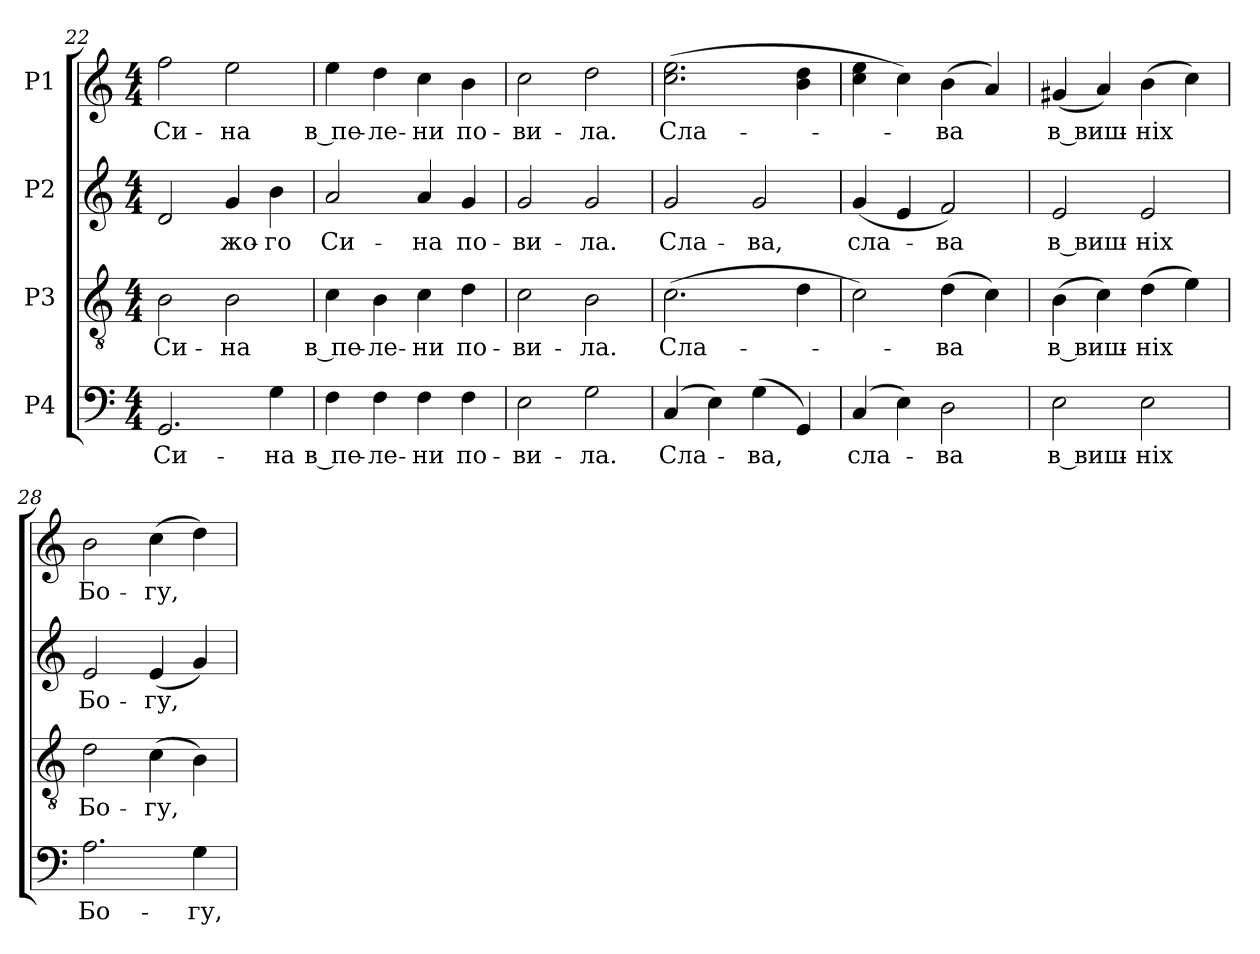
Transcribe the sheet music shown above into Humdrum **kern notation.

**kern	**text	**kern	**text	**kern	**text	**kern	**text
*part4	*part4	*part3	*part3	*part2	*part2	*part1	*part1
*staff4	*staff4	*staff3	*staff3	*staff2	*staff2	*staff1	*staff1
*I"P4	*	*I"P3	*	*I"P2	*	*I"P1	*
*clefF4	*	*clefGv2	*	*clefG2	*	*clefG2	*
*	*	*ITrd7c12	*	*	*	*	*
*k[]	*	*k[]	*	*k[]	*	*k[]	*
*C:	*	*C:	*	*C:	*	*C:	*
*M4/4	*	*M4/4	*	*M4/4	*	*M4/4	*
=22	=22	=22	=22	=22	=22	=22	=22
!	!LO:LY:b:color=#000000	!	!	!	!	!	!
!	!	!	!LO:LY:b:color=#000000	!	!	!	!
!	!	!	!	!	!	!	!LO:LY:b:color=#000000
2.GGi/	Си-	2BBi\	Си-	2di/	.	2ffi\	Си-
!	!	!	!LO:LY:b:color=#000000	!	!	!	!
!	!	!	!	!	!LO:LY:b:color=#000000	!	!
!	!	!	!	!	!	!	!LO:LY:b:color=#000000
.	.	2BBi\	-на	4gi/	-жо-	2eei\	-на
!	!LO:LY:b:color=#000000	!	!	!	!	!	!
!	!	!	!	!	!LO:LY:b:color=#000000	!	!
4Gi\	-на	.	.	4bi\	-го	.	.
=23	=23	=23	=23	=23	=23	=23	=23
!	!LO:LY:b:color=#000000	!	!	!	!	!	!
!	!	!	!LO:LY:b:color=#000000	!	!	!	!
!	!	!	!	!	!LO:LY:b:color=#000000	!	!
!	!	!	!	!	!	!	!LO:LY:b:color=#000000
4Fi\	в пе-	4Ci\	в пе-	2ai/	Си-	4eei\	в пе-
!	!LO:LY:b:color=#000000	!	!	!	!	!	!
!	!	!	!LO:LY:b:color=#000000	!	!	!	!
!	!	!	!	!	!	!	!LO:LY:b:color=#000000
4Fi\	-ле-	4BBi\	-ле-	.	.	4ddi\	-ле-
!	!LO:LY:b:color=#000000	!	!	!	!	!	!
!	!	!	!LO:LY:b:color=#000000	!	!	!	!
!	!	!	!	!	!LO:LY:b:color=#000000	!	!
!	!	!	!	!	!	!	!LO:LY:b:color=#000000
4Fi\	-ни	4Ci\	-ни	4ai/	-на	4cci\	-ни
!	!LO:LY:b:color=#000000	!	!	!	!	!	!
!	!	!	!LO:LY:b:color=#000000	!	!	!	!
!	!	!	!	!	!LO:LY:b:color=#000000	!	!
!	!	!	!	!	!	!	!LO:LY:b:color=#000000
4Fi\	по-	4Di\	по-	4gi/	по-	4bi\	по-
!!LO:LB:g=z
=24	=24	=24	=24	=24	=24	=24	=24
!	!LO:LY:b:color=#000000	!	!	!	!	!	!
!	!	!	!LO:LY:b:color=#000000	!	!	!	!
!	!	!	!	!	!LO:LY:b:color=#000000	!	!
!	!	!	!	!	!	!	!LO:LY:b:color=#000000
2Ei\	ви-	2Ci\	ви-	2gi/	ви-	2cci\	ви-
!	!LO:LY:b:color=#000000	!	!	!	!	!	!
!	!	!	!LO:LY:b:color=#000000	!	!	!	!
!	!	!	!	!	!LO:LY:b:color=#000000	!	!
!	!	!	!	!	!	!	!LO:LY:b:color=#000000
2Gi\	-ла.	2BBi\	-ла.	2gi/	-ла.	2ddi\	-ла.
=25	=25	=25	=25	=25	=25	=25	=25
!	!LO:LY:b:color=#000000	!	!	!	!	!	!
!	!	!	!LO:LY:b:color=#000000	!	!	!	!
!	!	!	!	!	!LO:LY:b:color=#000000	!	!
!	!	!	!	!	!	!	!LO:LY:b:color=#000000
(4Ci/	Сла-	(2.Ci\	Сла-	2gi/	Сла-	(2.cci\ 2.eei	Сла-
4Ei\)	.	.	.	.	.	.	.
!	!LO:LY:b:color=#000000	!	!	!	!	!	!
!	!	!	!	!	!LO:LY:b:color=#000000	!	!
(4Gi\	-ва,	.	.	2gi/	-ва,	.	.
4GGi/)	.	4Di\	.	.	.	4bi\ 4ddi	.
=26	=26	=26	=26	=26	=26	=26	=26
!	!LO:LY:b:color=#000000	!	!	!	!	!	!
!	!	!	!	!	!LO:LY:b:color=#000000	!	!
(4Ci/	сла-	2Ci\)	.	(4gi/	сла-	4cci\ 4eei	.
4Ei\)	.	.	.	4ei/	.	4cci\)	.
!	!LO:LY:b:color=#000000	!	!	!	!	!	!
!	!	!	!LO:LY:b:color=#000000	!	!	!	!
!	!	!	!	!	!LO:LY:b:color=#000000	!	!
!	!	!	!	!	!	!	!LO:LY:b:color=#000000
2Di\	-ва	(4Di\	-ва	2fi/)	-ва	(4bi\	-ва
.	.	4Ci\)	.	.	.	4ai/)	.
=27	=27	=27	=27	=27	=27	=27	=27
!	!LO:LY:b:color=#000000	!	!	!	!	!	!
!	!	!	!LO:LY:b:color=#000000	!	!	!	!
!	!	!	!	!	!LO:LY:b:color=#000000	!	!
!	!	!	!	!	!	!	!LO:LY:b:color=#000000
2Ei\	в виш-	(4BBi\	в виш-	2ei/	в виш-	(4g#Xi/	в виш-
.	.	4Ci\)	.	.	.	4ai/)	.
!	!LO:LY:b:color=#000000	!	!	!	!	!	!
!	!	!	!LO:LY:b:color=#000000	!	!	!	!
!	!	!	!	!	!LO:LY:b:color=#000000	!	!
!	!	!	!	!	!	!	!LO:LY:b:color=#000000
2Ei\	-ніх	(4Di\	-ніх	2ei/	-ніх	(4bi\	-ніх
.	.	4Ei\)	.	.	.	4cci\)	.
=28	=28	=28	=28	=28	=28	=28	=28
!	!LO:LY:b:color=#000000	!	!	!	!	!	!
!	!	!	!LO:LY:b:color=#000000	!	!	!	!
!	!	!	!	!	!LO:LY:b:color=#000000	!	!
!	!	!	!	!	!	!	!LO:LY:b:color=#000000
2.Ai\	Бо-	2Di\	Бо-	2ei/	Бо-	2bi\	Бо-
!	!	!	!LO:LY:b:color=#000000	!	!	!	!
!	!	!	!	!	!LO:LY:b:color=#000000	!	!
!	!	!	!	!	!	!	!LO:LY:b:color=#000000
.	.	(4Ci\	-гу,	(4ei/	-гу,	(4cci\	-гу,
!	!LO:LY:b:color=#000000	!	!	!	!	!	!
4Gi\	-гу,	4BBi\)	.	4gi/)	.	4ddi\)	.
=	=	=	=	=	=	=	=
*-	*-	*-	*-	*-	*-	*-	*-
